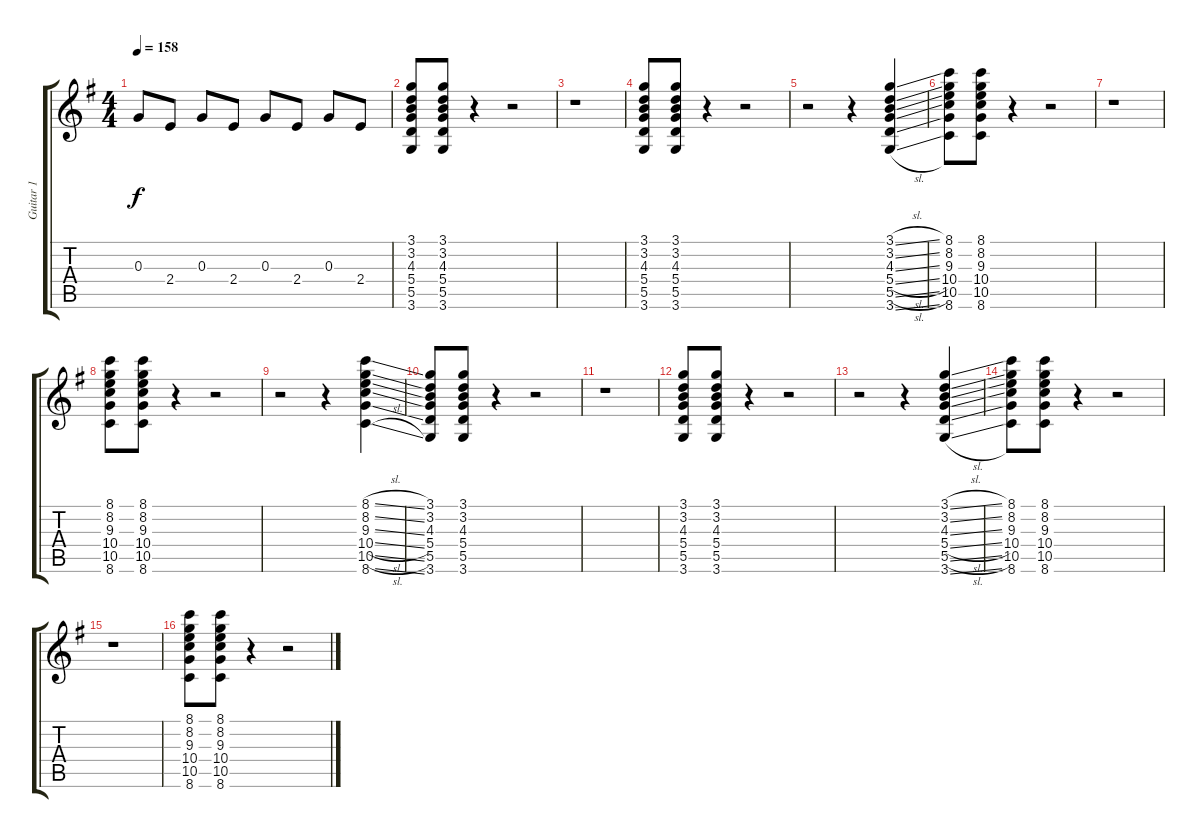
\track ("Guitar 1" "Guitar 1") {instrument electricguitarclean}
\staff {score tabs}
\tuning (E4 B3 G3 D3 A2 E2) {hide}
\ts (4 4)
\tempo 158
\clef g2
\ks g
0.3.8{dy f} 2.4.8 0.3.8 2.4.8 0.3.8 2.4.8 0.3.8 2.4.8 |
(3.1 3.2 4.3 5.4 5.5 3.6).8 (3.1 3.2 4.3 5.4 5.5 3.6).8 r.4 r.2 |
r.1 |
(3.1 3.2 4.3 5.4 5.5 3.6).8 (3.1 3.2 4.3 5.4 5.5 3.6).8 r.4 r.2 |
r.2 r.4 (3.1{sl} 3.2{sl} 4.3{sl} 5.4{sl} 5.5{sl} 3.6{sl}).4 |
(8.1 8.2 9.3 10.4 10.5 8.6).8 (8.1 8.2 9.3 10.4 10.5 8.6).8 r.4 r.2 |
r.1 |
(8.1 8.2 9.3 10.4 10.5 8.6).8 (8.1 8.2 9.3 10.4 10.5 8.6).8 r.4 r.2 |
r.2 r.4 (8.1{sl} 8.2{sl} 9.3{sl} 10.4{sl} 10.5{sl} 8.6{sl}).4 |
(3.1 3.2 4.3 5.4 5.5 3.6).8 (3.1 3.2 4.3 5.4 5.5 3.6).8 r.4 r.2 |
r.1 |
(3.1 3.2 4.3 5.4 5.5 3.6).8 (3.1 3.2 4.3 5.4 5.5 3.6).8 r.4 r.2 |
r.2 r.4 (3.1{sl} 3.2{sl} 4.3{sl} 5.4{sl} 5.5{sl} 3.6{sl}).4 |
(8.1 8.2 9.3 10.4 10.5 8.6).8 (8.1 8.2 9.3 10.4 10.5 8.6).8 r.4 r.2 |
r.1 |
(8.1 8.2 9.3 10.4 10.5 8.6).8 (8.1 8.2 9.3 10.4 10.5 8.6).8 r.4 r.2
